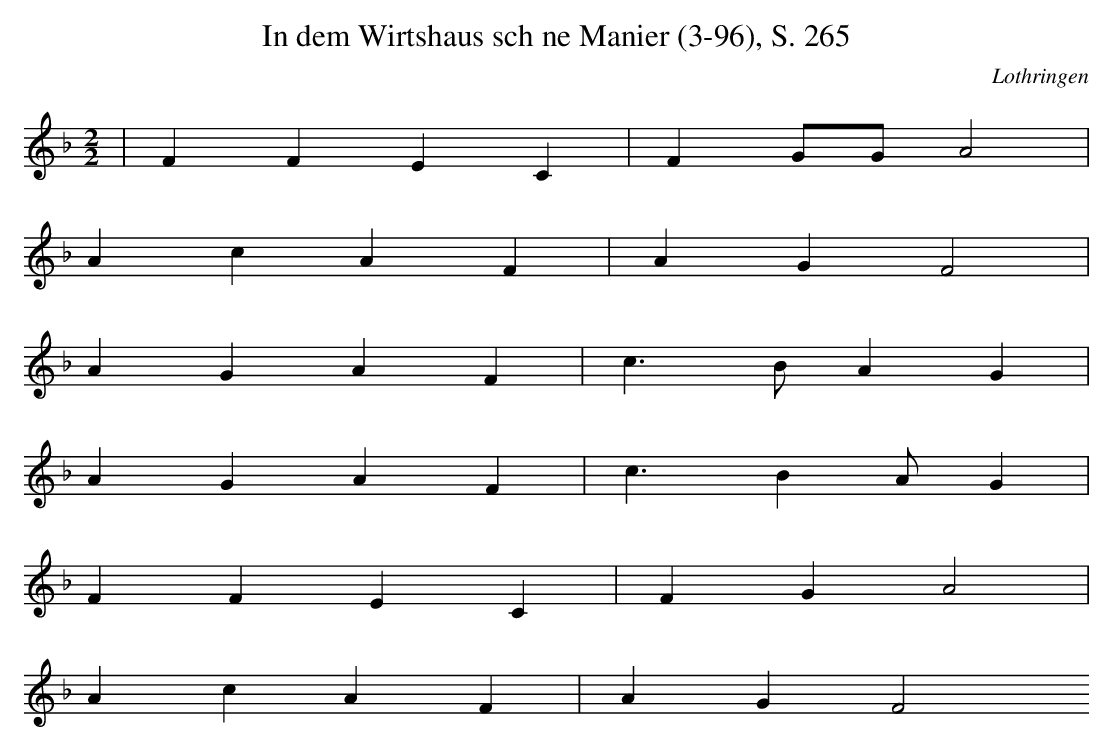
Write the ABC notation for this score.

X:1
T: In dem Wirtshaus schne Manier (3-96), S. 265
O: Lothringen
M: 2/2
L: 1/8
K: F
 | F2F2E2C2 | F2GGA4 |
A2c2A2F2 | A2G2F4 |
A2G2A2F2 | c3BA2G2 |
A2G2A2F2 | c3B2AG2 |
F2F2E2C2 | F2G2A4 |
A2c2A2F2 | A2G2F4
